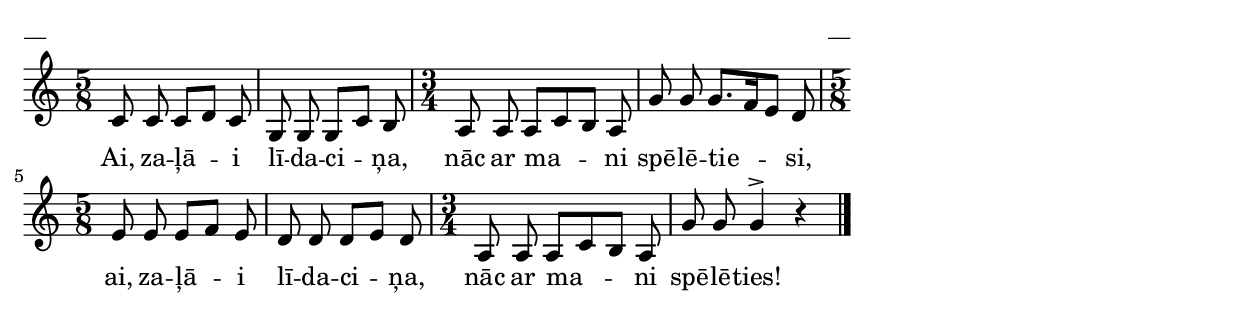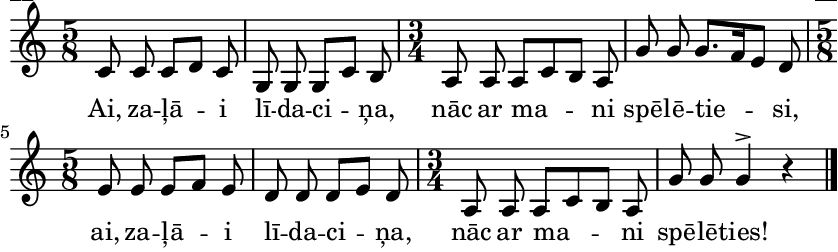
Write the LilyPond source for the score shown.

\version "2.13.18"
#(ly:set-option 'crop #t)

%\header {
%    title = "Ai, zaļāi līdaciņa, nāc ar mani spēlēties",AA lapas
%}
\paper {
line-width = 14\cm
left-margin = 0.4\cm
between-system-padding = 0.1\cm
between-system-space = 0.1\cm
}
\layout {
indent = #0
ragged-last = ##f
}

voiceA = \relative c' {
\clef "treble"
\key c \major
\time 5/8
c8 c c[ d] c |
g8 g g[ c] b |
\time 3/4 
a8 a a8[ c b] a |
g'8 g g8.[ f16 e8] d |
\time 5/8
e8 e e[ f] e |
d8 d d8[ e] d |
\time 3/4 
a8 a a[ c b] a |
g'8 g g4^> r4 |
\bar "|."
} 

lyricA = \lyricmode {
Ai, za -- ļā -- i lī -- da -- ci -- ņa, nāc ar ma -- ni spē -- lē -- tie -- si,
ai, za -- ļā -- i lī -- da -- ci -- ņa, nāc ar ma -- ni spē -- lē -- ties!
} 

fullScore = <<
\new Staff {
<<
\new Voice = "voiceA" { \set midiInstrument = #"recorder"  \oneVoice \autoBeamOff \voiceA }
\new Lyrics \lyricsto "voiceA" \lyricA
>>
}
>>

\score {
\fullScore
\header { piece = "__" opus = "__" }
}
\markup { \with-color #(x11-color 'white) \sans \smaller "__" }
\score {
\unfoldRepeats
\fullScore
\midi {
\context { \Staff \remove "Staff_performer" }
\context { \Voice \consists "Staff_performer" }
}
}


